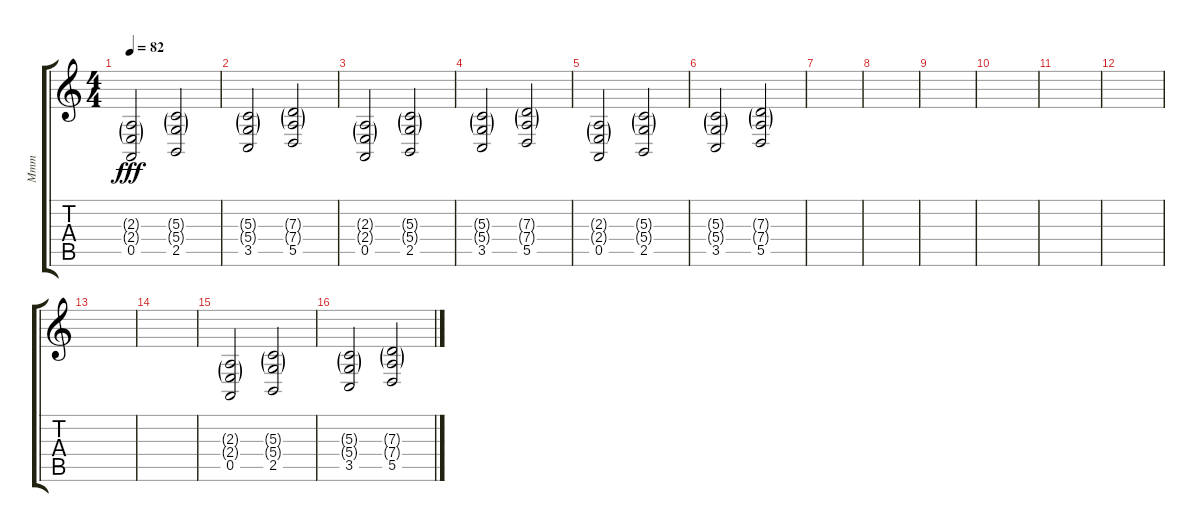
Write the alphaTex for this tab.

\track ("Mmm" "Mmm") {instrument choiraahs}
\staff {score tabs}
\tuning (E4 B3 G3 D3 A2 E2) {hide}
\ts (4 4)
\tempo 82
\clef g2
\ks c
(2.3{g} 2.4{g} 0.5).2{dy fff} (5.3{g} 5.4{g} 2.5).2 |
(5.3{g} 5.4{g} 3.5).2 (7.3{g} 7.4{g} 5.5).2 |
(2.3{g} 2.4{g} 0.5).2 (5.3{g} 5.4{g} 2.5).2 |
(5.3{g} 5.4{g} 3.5).2 (7.3{g} 7.4{g} 5.5).2 |
(2.3{g} 2.4{g} 0.5).2 (5.3{g} 5.4{g} 2.5).2 |
(5.3{g} 5.4{g} 3.5).2 (7.3{g} 7.4{g} 5.5).2 |
|
|
|
|
|
|
|
|
(2.3{g} 2.4{g} 0.5).2 (5.3{g} 5.4{g} 2.5).2 |
(5.3{g} 5.4{g} 3.5).2 (7.3{g} 7.4{g} 5.5).2
